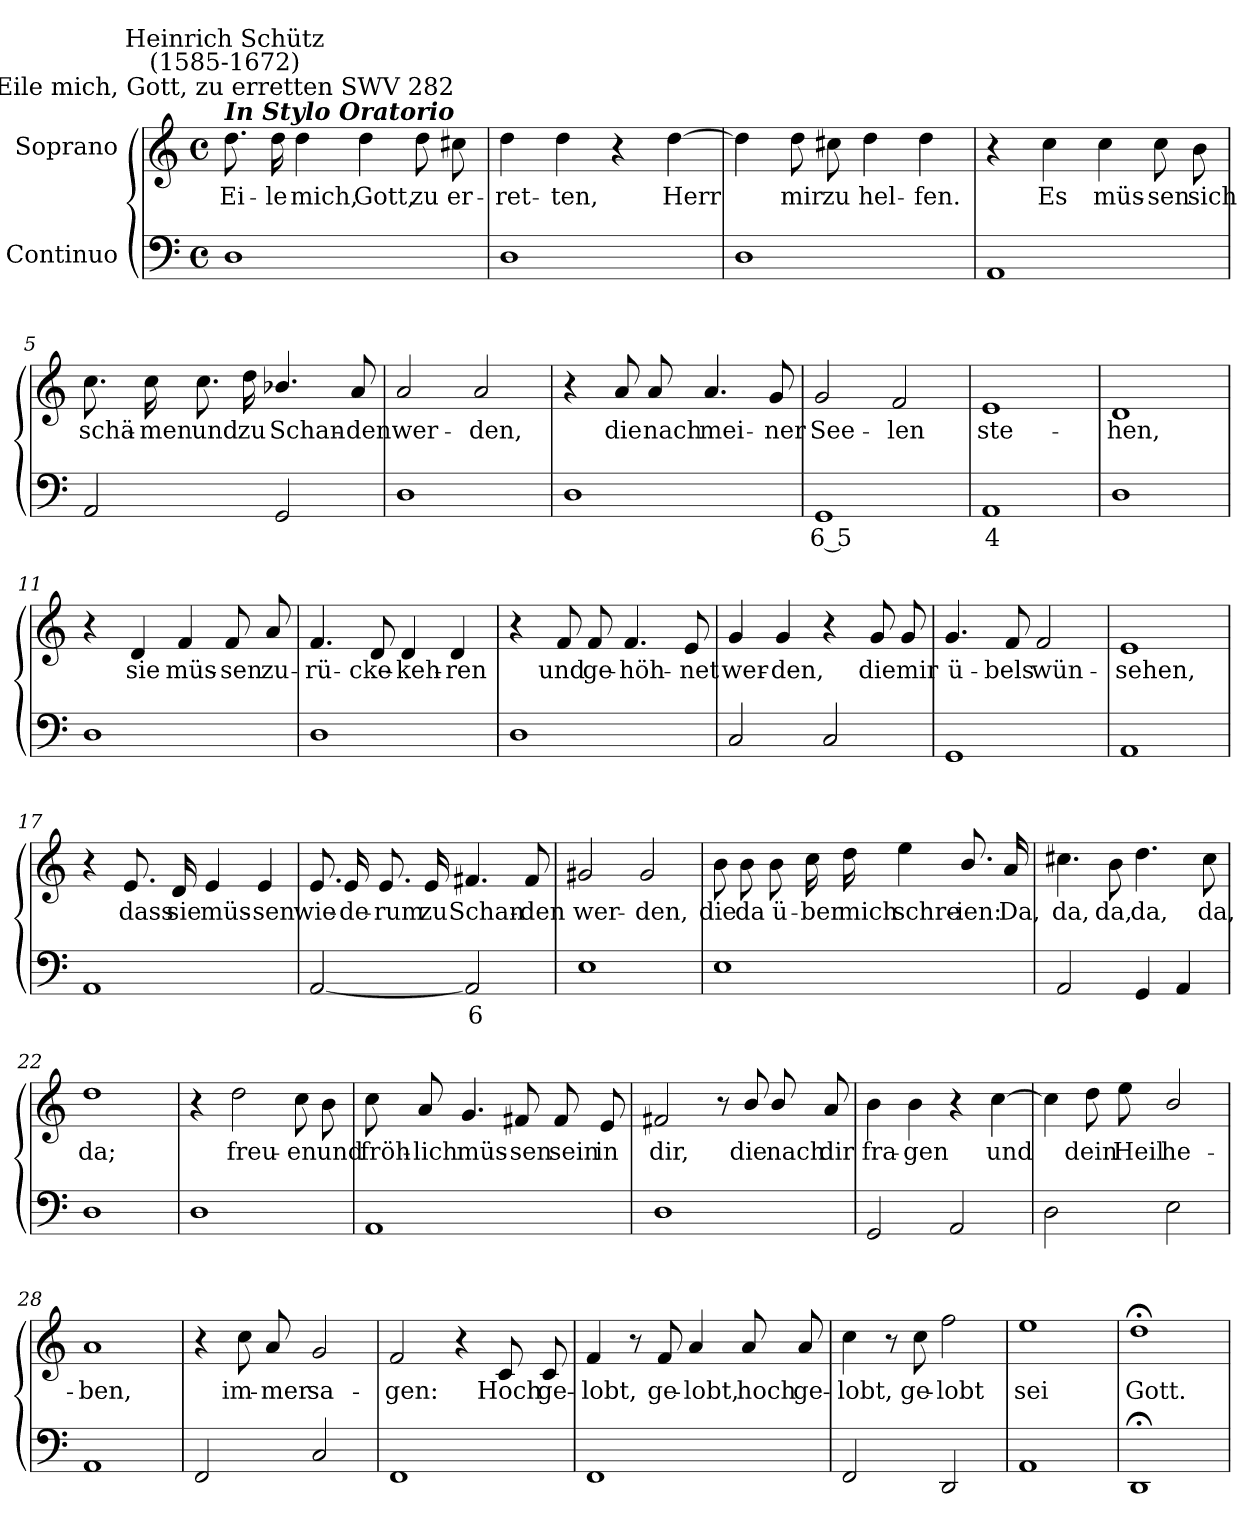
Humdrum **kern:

**kern	**text	**kern	**text
*part2	*part2	*part1	*part1
*staff2	*staff2	*staff1	*staff1
*I"Continuo	*	*I"Soprano	*
*clefF4	*	*clefG2	*
*k[]	*	*k[]	*
*C:	*	*C:	*
*M4/4	*	*M4/4	*
*met(c)	*	*met(c)	*
=1	=1	=1	=1
!	!	!LO:TX:a:Bi:t=In Stylo Oratorio	!
!	!	!LO:TX:a:cj:t=Eile mich, Gott, zu erretten SWV 282	!
!	!	!LO:TX:a:cj:t=Heinrich Schütz\n(1585-1672)	!
!	!	!	!LO:LY:b
1D	.	8.dd	Ei-
!	!	!	!LO:LY:b
.	.	16dd	-le
!	!	!	!LO:LY:b
.	.	4dd	mich,
!	!	!	!LO:LY:b
.	.	4dd	Gott,
!	!	!	!LO:LY:b
.	.	8dd	zu
!	!	!	!LO:LY:b
.	.	8cc#X	er-
=2	=2	=2	=2
!	!	!	!LO:LY:b
1D	.	4dd	-ret-
!	!	!	!LO:LY:b
.	.	4dd	-ten,
.	.	4r	.
!	!	!	!LO:LY:b
.	.	[4dd	Herr
=3	=3	=3	=3
1D	.	4dd]	.
!	!	!	!LO:LY:b
.	.	8dd	mir
!	!	!	!LO:LY:b
.	.	8cc#X	zu
!	!	!	!LO:LY:b
.	.	4dd	hel-
!	!	!	!LO:LY:b
.	.	4dd	-fen.
=4	=4	=4	=4
1AA	.	4r	.
!	!	!	!LO:LY:b
.	.	4cc	Es
!	!	!	!LO:LY:b
.	.	4cc	müs-
!	!	!	!LO:LY:b
.	.	8cc	-sen
!	!	!	!LO:LY:b
.	.	8b	sich
!!LO:LB:g=z
=5	=5	=5	=5
!	!	!	!LO:LY:b
2AA	.	8.cc	schä-
!	!	!	!LO:LY:b
.	.	16cc	-men
!	!	!	!LO:LY:b
.	.	8.cc	und
!	!	!	!LO:LY:b
.	.	16dd	zu
!	!	!	!LO:LY:b
2GG	.	4.b-X/	Schan-
!	!	!	!LO:LY:b
.	.	8a	-den
=6	=6	=6	=6
!	!	!	!LO:LY:b
1D	.	2a	wer-
!	!	!	!LO:LY:b
.	.	2a	-den,
=7	=7	=7	=7
1D	.	4r	.
!	!	!	!LO:LY:b
.	.	8a	die
!	!	!	!LO:LY:b
.	.	8a	nach
!	!	!	!LO:LY:b
.	.	4.a	mei-
!	!	!	!LO:LY:b
.	.	8g	-ner
=8	=8	=8	=8
!	!LO:LY:b	!	!LO:LY:b
1GG	6 5	2g	See-
!	!	!	!LO:LY:b
.	.	2f	-len
=9	=9	=9	=9
!	!LO:LY:b	!	!LO:LY:b
1AA	4	1e	ste-
=10	=10	=10	=10
!	!	!	!LO:LY:b
1D	.	1d	-hen,
=11	=11	=11	=11
1D	.	4r	.
!	!	!	!LO:LY:b
.	.	4d	sie
!	!	!	!LO:LY:b
.	.	4f	müs-
!	!	!	!LO:LY:b
.	.	8f	-sen
!	!	!	!LO:LY:b
.	.	8a	zu-
!!LO:LB:g=z
=12	=12	=12	=12
!	!	!	!LO:LY:b
1D	.	4.f	-rü-
!	!	!	!LO:LY:b
.	.	8d	-cke-
!	!	!	!LO:LY:b
.	.	4d	-keh-
!	!	!	!LO:LY:b
.	.	4d	-ren
=13	=13	=13	=13
1D	.	4r	.
!	!	!	!LO:LY:b
.	.	8f	und
!	!	!	!LO:LY:b
.	.	8f	ge-
!	!	!	!LO:LY:b
.	.	4.f	-höh-
!	!	!	!LO:LY:b
.	.	8e	-net
=14	=14	=14	=14
!	!	!	!LO:LY:b
2C	.	4g	wer-
!	!	!	!LO:LY:b
.	.	4g	-den,
2C	.	4r	.
!	!	!	!LO:LY:b
.	.	8g	die
!	!	!	!LO:LY:b
.	.	8g	mir
=15	=15	=15	=15
!	!	!	!LO:LY:b
1GG	.	4.g	ü-
!	!	!	!LO:LY:b
.	.	8f	-bels
!	!	!	!LO:LY:b
.	.	2f	wün-
=16	=16	=16	=16
!	!	!	!LO:LY:b
1AA	.	1e	-sehen,
=17	=17	=17	=17
1AA	.	4r	.
!	!	!	!LO:LY:b
.	.	8.e	dass
!	!	!	!LO:LY:b
.	.	16dLL	sie
!	!	!	!LO:LY:b
.	.	4e	müs-
!	!	!	!LO:LY:b
.	.	4e	-sen
!!LO:LB:g=z
=18	=18	=18	=18
!	!	!	!LO:LY:b
[2AA	.	8.e	wie-
!	!	!	!LO:LY:b
.	.	16e	-de-
!	!	!	!LO:LY:b
.	.	8.e	-rum
!	!	!	!LO:LY:b
.	.	16e	zu
!	!LO:LY:b	!	!LO:LY:b
2AA]	6	4.f#X	Schan-
!	!	!	!LO:LY:b
.	.	8f#	-den
=19	=19	=19	=19
!	!	!	!LO:LY:b
1E	.	2g#X	wer-
!	!	!	!LO:LY:b
.	.	2g#	-den,
=20	=20	=20	=20
!	!	!	!LO:LY:b
1E	.	8b	die
!	!	!	!LO:LY:b
.	.	8b	da
!	!	!	!LO:LY:b
.	.	8b	ü-
!	!	!	!LO:LY:b
.	.	16cc	-ber
!	!	!	!LO:LY:b
.	.	16dd	mich
!	!	!	!LO:LY:b
.	.	4ee	schre-
!	!	!	!LO:LY:b
.	.	8.b/	-ien:
!	!	!	!LO:LY:b
.	.	16a	Da,
=21	=21	=21	=21
!	!	!	!LO:LY:b
2AA	.	4.cc#X	da,
!	!	!	!LO:LY:b
.	.	8b	da,
!	!	!	!LO:LY:b
4GG	.	4.dd	da,
4AA	.	.	.
!	!	!	!LO:LY:b
.	.	8cc#	da,
=22	=22	=22	=22
!	!	!	!LO:LY:b
1D	.	1dd	da;
=23	=23	=23	=23
1D	.	4r	.
!	!	!	!LO:LY:b
.	.	2dd	freu-
!	!	!	!LO:LY:b
.	.	8cc	-en
!	!	!	!LO:LY:b
.	.	8b	und
!!LO:LB:g=z
=24	=24	=24	=24
!	!	!	!LO:LY:b
1AA	.	8cc	fröh-
!	!	!	!LO:LY:b
.	.	8a	-lich
!	!	!	!LO:LY:b
.	.	4.g	müs-
!	!	!	!LO:LY:b
.	.	8f#X	-sen
!	!	!	!LO:LY:b
.	.	8f#	sein
!	!	!	!LO:LY:b
.	.	8e	in
=25	=25	=25	=25
!	!	!	!LO:LY:b
1D	.	2f#X	dir,
.	.	8r	.
!	!	!	!LO:LY:b
.	.	8b/	die
!	!	!	!LO:LY:b
.	.	8b/	nach
!	!	!	!LO:LY:b
.	.	8a	dir
=26	=26	=26	=26
!	!	!	!LO:LY:b
2GG	.	4b	fra-
!	!	!	!LO:LY:b
.	.	4b	-gen
2AA	.	4r	.
!	!	!	!LO:LY:b
.	.	[4cc	und
=27	=27	=27	=27
2D	.	4cc]	.
!	!	!	!LO:LY:b
.	.	8dd	dein
!	!	!	!LO:LY:b
.	.	8ee	Heil
!	!	!	!LO:LY:b
2E	.	2b/	he-
=28	=28	=28	=28
!	!	!	!LO:LY:b
1AA	.	1a	-ben,
=29	=29	=29	=29
2FF	.	4r	.
!	!	!	!LO:LY:b
.	.	8cc	im-
!	!	!	!LO:LY:b
.	.	8a	-mer
!	!	!	!LO:LY:b
2C	.	2g	sa-
!!LO:LB:g=z
=30	=30	=30	=30
!	!	!	!LO:LY:b
1FF	.	2f	-gen:
.	.	4r	.
!	!	!	!LO:LY:b
.	.	8c	Hoch
!	!	!	!LO:LY:b
.	.	8c	ge-
=31	=31	=31	=31
!	!	!	!LO:LY:b
1FF	.	4f	-lobt,
.	.	8r	.
!	!	!	!LO:LY:b
.	.	8f	ge-
!	!	!	!LO:LY:b
.	.	4a	-lobt,
!	!	!	!LO:LY:b
.	.	8a	hoch
!	!	!	!LO:LY:b
.	.	8a	ge-
=32	=32	=32	=32
!	!	!	!LO:LY:b
2FF	.	4cc	-lobt,
.	.	8r	.
!	!	!	!LO:LY:b
.	.	8cc	ge-
!	!	!	!LO:LY:b
2DD	.	2ff	-lobt
=33	=33	=33	=33
!	!	!	!LO:LY:b
1AA	.	1ee	sei
=34	=34	=34	=34
!	!	!	!LO:LY:b
1DD;<	.	1dd;<	Gott.
=	=	=	=
*-	*-	*-	*-
